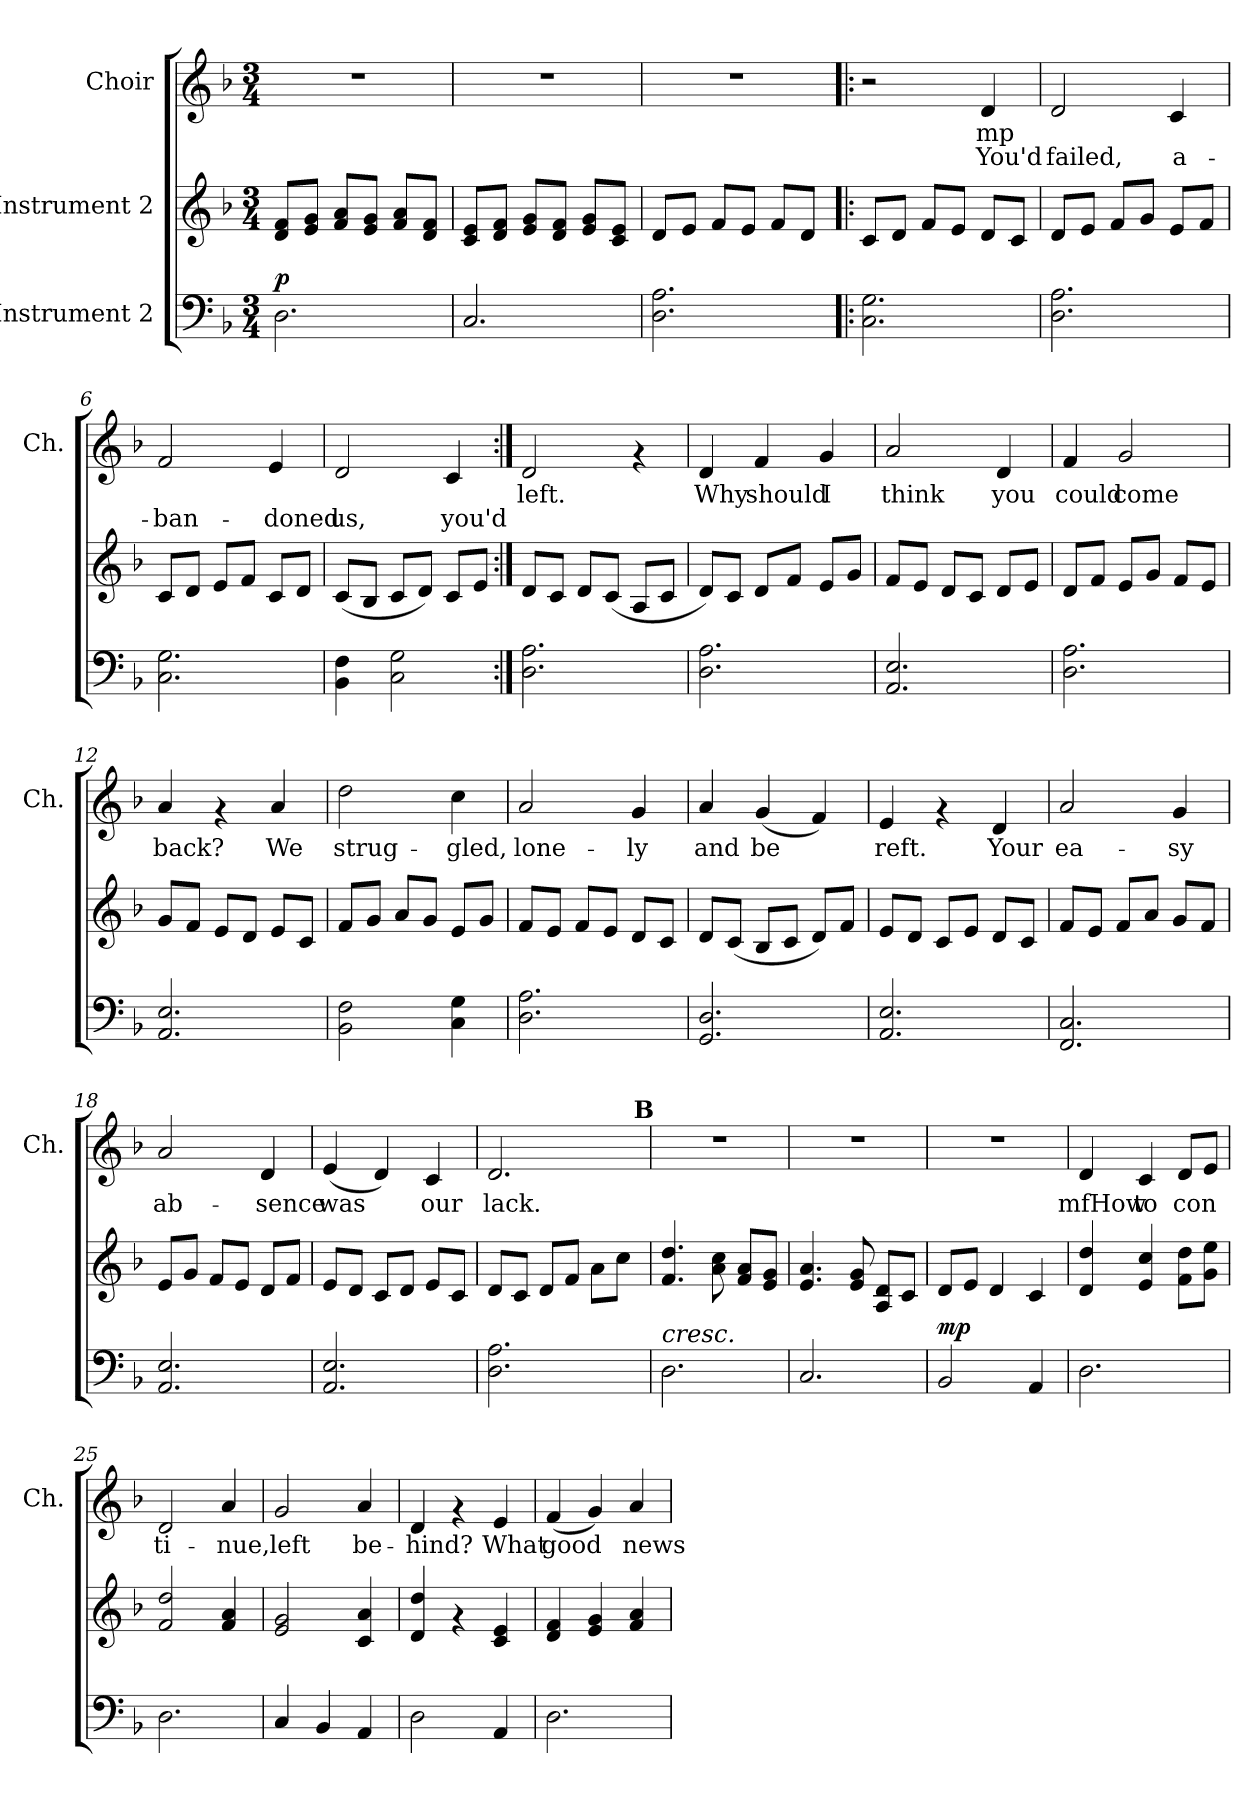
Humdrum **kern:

**kern	**dynam	**kern	**kern	**text	**text
*part3	*part3	*part2	*part1	*part1	*part1
*staff3	*staff3	*staff2	*staff1	*staff1	*staff1
*I"Instrument 2	*	*I"Instrument 2	*I"Choir	*	*
*	*	*	*I'Ch.	*	*
!!LO:PB:g=z
*stria5	*	*stria5	*stria5	*	*
*clefF4	*	*clefG2	*clefG2	*	*
*k[b-]	*	*k[b-]	*k[b-]	*	*
*F:	*	*F:	*F:	*	*
*M3/4	*	*M3/4	*M3/4	*	*
=1	=1	=1	=1	=1	=1
!	!LO:DY:a	!	!	!	!
2.D\	p	8f/ 8d/L	2.r	.	.
.	.	8e/ 8g/J	.	.	.
.	.	8f/ 8a/L	.	.	.
.	.	8e/ 8g/J	.	.	.
.	.	8f/ 8a/L	.	.	.
.	.	8f/ 8d/J	.	.	.
=2	=2	=2	=2	=2	=2
2.C/	.	8c/ 8e/L	2.r	.	.
.	.	8f/ 8d/J	.	.	.
.	.	8e/ 8g/L	.	.	.
.	.	8d/ 8f/J	.	.	.
.	.	8g/ 8e/L	.	.	.
.	.	8c/ 8e/J	.	.	.
=3	=3	=3	=3	=3	=3
2.D\ 2.A\	.	8d/L	2.r	.	.
.	.	8e/J	.	.	.
.	.	8f/L	.	.	.
.	.	8e/J	.	.	.
.	.	8f/L	.	.	.
.	.	8d/J	.	.	.
=4!|:	=4!|:	=4!|:	=4!|:	=4!|:	=4!|:
2.C\ 2.G\	.	8c/L	2r	.	.
.	.	8d/J	.	.	.
.	.	8f/L	.	.	.
.	.	8e/J	.	.	.
!	!	!	!	!LO:LY:b:rj	!LO:LY:b:rj
.	.	8d/L	4d/	mp-	-You'd
.	.	8c/J	.	.	.
=5	=5	=5	=5	=5	=5
!	!	!	!	!LO:LY:b:rj	!LO:LY:b:rj
2.D\ 2.A\	.	8d/L	2d/	-	-failed,
.	.	8e/J	.	.	.
.	.	8f/L	.	.	.
.	.	8g/J	.	.	.
!	!	!	!	!LO:LY:b:rj	!LO:LY:b:rj
.	.	8e/L	4c/	-	-a-
.	.	8f/J	.	.	.
=6	=6	=6	=6	=6	=6
!	!	!	!	!LO:LY:b:rj	!LO:LY:b:rj
2.C\ 2.G\	.	8c/L	2f/	--	-ban-
.	.	8d/J	.	.	.
.	.	8e/L	.	.	.
.	.	8f/J	.	.	.
!	!	!	!	!LO:LY:b:rj	!LO:LY:b:rj
.	.	8c/L	4e/	--	-doned
.	.	8d/J	.	.	.
=7	=7	=7	=7	=7	=7
!	!	!	!	!LO:LY:b:rj	!LO:LY:b:rj
4BB-\ 4F\	.	(<8c/L	2d/	-	-us,
.	.	8B-/J	.	.	.
2G\ 2C\	.	8c/L	.	.	.
.	.	8d/J)	.	.	.
!	!	!	!	!LO:LY:b:rj	!LO:LY:b:rj
.	.	8c/L	4c/	-	-you'd
.	.	8e/J	.	.	.
!!LO:LB:g=z
=8:|!	=8:|!	=8:|!	=8:|!	=8:|!	=8:|!
!	!	!	!	!LO:LY:b:rj	!
2.A\ 2.D\	.	8d/L	2d/	left.	.
.	.	8c/J	.	.	.
.	.	8d/L	.	.	.
.	.	(<8c/J	.	.	.
.	.	8A/L	4rf	.	.
.	.	8c/J	.	.	.
=9	=9	=9	=9	=9	=9
!	!	!	!	!LO:LY:b:rj	!
2.D\ 2.A\	.	8d/L)	4d/	Why	.
.	.	8c/J	.	.	.
!	!	!	!	!LO:LY:b:rj	!
.	.	8d/L	4f/	should	.
.	.	8f/J	.	.	.
!	!	!	!	!LO:LY:b:rj	!
.	.	8e/L	4g/	I	.
.	.	8g/J	.	.	.
=10	=10	=10	=10	=10	=10
!	!	!	!	!LO:LY:b:rj	!
2.AA/ 2.E/	.	8f/L	2a/	think	.
.	.	8e/J	.	.	.
.	.	8d/L	.	.	.
.	.	8c/J	.	.	.
!	!	!	!	!LO:LY:b:rj	!
.	.	8d/L	4d/	you	.
.	.	8e/J	.	.	.
=11	=11	=11	=11	=11	=11
!	!	!	!	!LO:LY:b:rj	!
2.D\ 2.A\	.	8d/L	4f/	could	.
.	.	8f/J	.	.	.
!	!	!	!	!LO:LY:b:rj	!
.	.	8e/L	2g/	come	.
.	.	8g/J	.	.	.
.	.	8f/L	.	.	.
.	.	8e/J	.	.	.
=12	=12	=12	=12	=12	=12
!	!	!	!	!LO:LY:b:rj	!
2.AA/ 2.E/	.	8g/L	4a/	back?	.
.	.	8f/J	.	.	.
.	.	8e/L	4rf	.	.
.	.	8d/J	.	.	.
!	!	!	!	!LO:LY:b:rj	!
.	.	8e/L	4a/	We	.
.	.	8c/J	.	.	.
=13	=13	=13	=13	=13	=13
!	!	!	!	!LO:LY:b:rj	!
2F\ 2BB-\	.	8f/L	2dd\	strug-	.
.	.	8g/J	.	.	.
.	.	8a/L	.	.	.
.	.	8g/J	.	.	.
!	!	!	!	!LO:LY:b:rj	!
4C\ 4G\	.	8e/L	4cc\	-gled,	.
.	.	8g/J	.	.	.
=14	=14	=14	=14	=14	=14
!	!	!	!	!LO:LY:b:rj	!
2.D\ 2.A\	.	8f/L	2a/	lone-	.
.	.	8e/J	.	.	.
.	.	8f/L	.	.	.
.	.	8e/J	.	.	.
!	!	!	!	!LO:LY:b:rj	!
.	.	8d/L	4g/	-ly	.
.	.	8c/J	.	.	.
!!LO:LB:g=z
=15	=15	=15	=15	=15	=15
!	!	!	!	!LO:LY:b:rj	!
2.D/ 2.GG/	.	8d/L	4a/	and	.
.	.	(<8c/J	.	.	.
!	!	!	!	!LO:LY:b:rj	!
.	.	8B-/L	(<4g/	be-	.
.	.	8c/J	.	.	.
!	!	!	!	!LO:LY:b:rj	!
.	.	8d/L)	4f/)	--	.
.	.	8f/J	.	.	.
=16	=16	=16	=16	=16	=16
!	!	!	!	!LO:LY:b:rj	!
2.AA/ 2.E/	.	8e/L	4e/	-reft.	.
.	.	8d/J	.	.	.
.	.	8c/L	4rf	.	.
.	.	8e/J	.	.	.
!	!	!	!	!LO:LY:b:rj	!
.	.	8d/L	4d/	Your	.
.	.	8c/J	.	.	.
=17	=17	=17	=17	=17	=17
!	!	!	!	!LO:LY:b:rj	!
2.FF/ 2.C/	.	8f/L	2a/	ea-	.
.	.	8e/J	.	.	.
.	.	8f/L	.	.	.
.	.	8a/J	.	.	.
!	!	!	!	!LO:LY:b:rj	!
.	.	8g/L	4g/	-sy	.
.	.	8f/J	.	.	.
=18	=18	=18	=18	=18	=18
!	!	!	!	!LO:LY:b:rj	!
2.AA/ 2.E/	.	8e/L	2a/	ab-	.
.	.	8g/J	.	.	.
.	.	8f/L	.	.	.
.	.	8e/J	.	.	.
!	!	!	!	!LO:LY:b:rj	!
.	.	8d/L	4d/	-sence	.
.	.	8f/J	.	.	.
=19	=19	=19	=19	=19	=19
!	!	!	!	!LO:LY:b:rj	!
2.AA/ 2.E/	.	8e/L	(<4e/	was	.
.	.	8d/J	.	.	.
!	!	!	!	!LO:LY:b:rj	!
.	.	8c/L	4d/)	.	.
.	.	8d/J	.	.	.
!	!	!	!	!LO:LY:b:rj	!
.	.	8e/L	4c/	our	.
.	.	8c/J	.	.	.
=20	=20	=20	=20	=20	=20
!	!	!	!	!LO:LY:b:rj	!
*	*	*	*^	*	*
2.D\ 2.A\	.	8d/L	2.d/	2ryy	lack.	.
.	.	8c/J	.	.	.	.
.	.	8d/L	.	.	.	.
.	.	8f/J	.	.	.	.
.	.	8a\L	.	8.ryy	.	.
.	.	8cc\J	.	.	.	.
!	!	!	!	!LO:TX:a:B:t=B	!	!
.	.	.	.	16ryy	.	.
=21	=21	=21	=21	=21	=21	=21
!LO:TX:a:i:t=cresc.	!	!	!	!	!	!
*	*	*	*v	*v	*	*
2.D\	.	4.f/ 4.dd/	2.r	.	.
.	.	8a\ 8cc\	.	.	.
.	.	8f/ 8a/L	.	.	.
.	.	8e/ 8g/J	.	.	.
!!LO:LB:g=z
=22	=22	=22	=22	=22	=22
2.C/	.	4.e/ 4.a/	2.r	.	.
.	.	8e/ 8g/	.	.	.
.	.	8d/ 8A/L	.	.	.
.	.	8c/J	.	.	.
=23	=23	=23	=23	=23	=23
!	!LO:DY:a	!	!	!	!
2BB-/	mp	8d/L	2.r	.	.
.	.	8e/J	.	.	.
.	.	4d/	.	.	.
4AA/	.	4c/	.	.	.
=24	=24	=24	=24	=24	=24
!	!	!	!	!LO:LY:b:rj	!
2.D\	.	4d/ 4dd/	4d/	mfHow	.
!	!	!	!	!LO:LY:b:rj	!
.	.	4cc/ 4e/	4c/	to	.
!	!	!	!	!LO:LY:b:rj	!
.	.	8dd\ 8f\L	8d/L	con-	.
!	!	!	!	!LO:LY:b:rj	!
.	.	8g\ 8ee\J	8e/J	--	.
=25	=25	=25	=25	=25	=25
!	!	!	!	!LO:LY:b:rj	!
2.D\	.	2f/ 2dd/	2d/	-ti-	.
!	!	!	!	!LO:LY:b:rj	!
.	.	4f/ 4a/	4a/	-nue,	.
=26	=26	=26	=26	=26	=26
!	!	!	!	!LO:LY:b:rj	!
4C/	.	2e/ 2g/	2g/	left	.
4BB-/	.	.	.	.	.
!	!	!	!	!LO:LY:b:rj	!
4AA/	.	4c/ 4a/	4a/	be-	.
=27	=27	=27	=27	=27	=27
!	!	!	!	!LO:LY:b:rj	!
2D\	.	4d/ 4dd/	4d/	-hind?	.
.	.	4rf	4rf	.	.
!	!	!	!	!LO:LY:b:rj	!
4AA/	.	4c/ 4e/	4e/	What	.
=28	=28	=28	=28	=28	=28
!	!	!	!	!LO:LY:b:rj	!
2.D\	.	4d/ 4f/	(<4f/	good	.
!	!	!	!	!LO:LY:b:rj	!
.	.	4e/ 4g/	4g/)	.	.
!	!	!	!	!LO:LY:b:rj	!
.	.	4f/ 4a/	4a/	news	.
=	=	=	=	=	=
*-	*-	*-	*-	*-	*-
